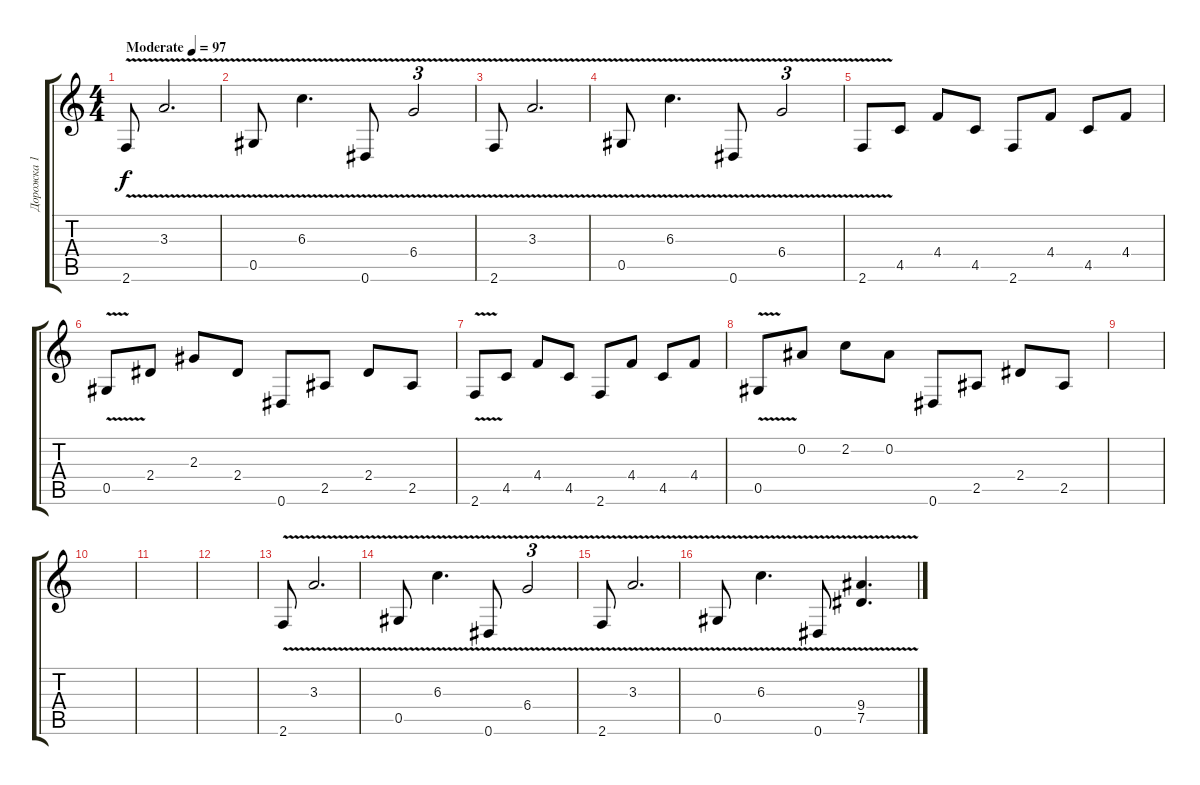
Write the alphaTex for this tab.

\track ("Дорожка 1" "Дорожка 1") {instrument distortionguitar}
\staff {score tabs}
\tuning (Eb4 Bb3 Gb3 Db3 Ab2 Eb2) {hide}
\ts (4 4)
\tempo (97 "Moderate")
\clef g2
\ks c
2.6{v}.8{dy f instrument distortionguitar} 3.3{v}.2{d} |
0.5{v}.8 6.3{v}.4{d} 0.6{v}.8 6.4{v}.2{tu (3 2)} |
2.6{v}.8 3.3{v}.2{d} |
0.5{v}.8 6.3{v}.4{d} 0.6{v}.8 6.4{v}.2{tu (3 2)} |
2.6{v}.8 4.5.8 4.4.8 4.5.8 2.6.8 4.4.8 4.5.8 4.4.8 |
0.5{v}.8 2.4.8 2.3.8 2.4.8 0.6.8 2.5.8 2.4.8 2.5.8 |
2.6{v}.8 4.5.8 4.4.8 4.5.8 2.6.8 4.4.8 4.5.8 4.4.8 |
0.5{v}.8 0.2.8 2.2.8 0.2.8 0.6.8 2.5.8 2.4.8 2.5.8 |
|
|
|
|
2.6{v}.8 3.3{v}.2{d} |
0.5{v}.8 6.3{v}.4{d} 0.6{v}.8 6.4{v}.2{tu (3 2)} |
2.6{v}.8 3.3{v}.2{d} |
0.5{v}.8 6.3{v}.4{d} 0.6{v}.8 (9.4{v} 7.5).4{d}
